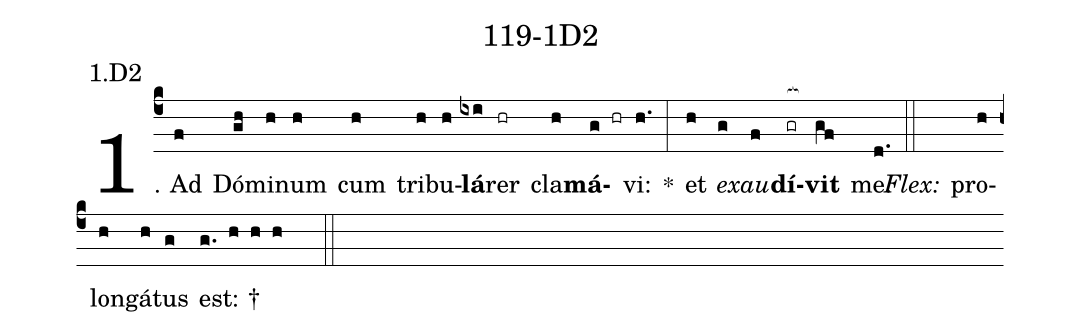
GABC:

name: 119-1D2;
annotation: 1.D2;
%%
(c4)1. Ad(f) Dó(gh)mi(h)num(h) cum(h) tri(h)bu(h)<b>lá</b>(ixi)rer(hr) cla(h)<b>má</b>(g hr)vi:(h.) *(:) et(h) <i>ex</i>(g)<i>au</i>(f)<b>dí</b>(gr[ocb:1{])<b>vit</b>(gf[ocb:0}]) me.(d.) (::)
<i>Flex:</i>()  pro(h)lon(h)gá(h)tus(g) est: †(g. h h h  ::)
